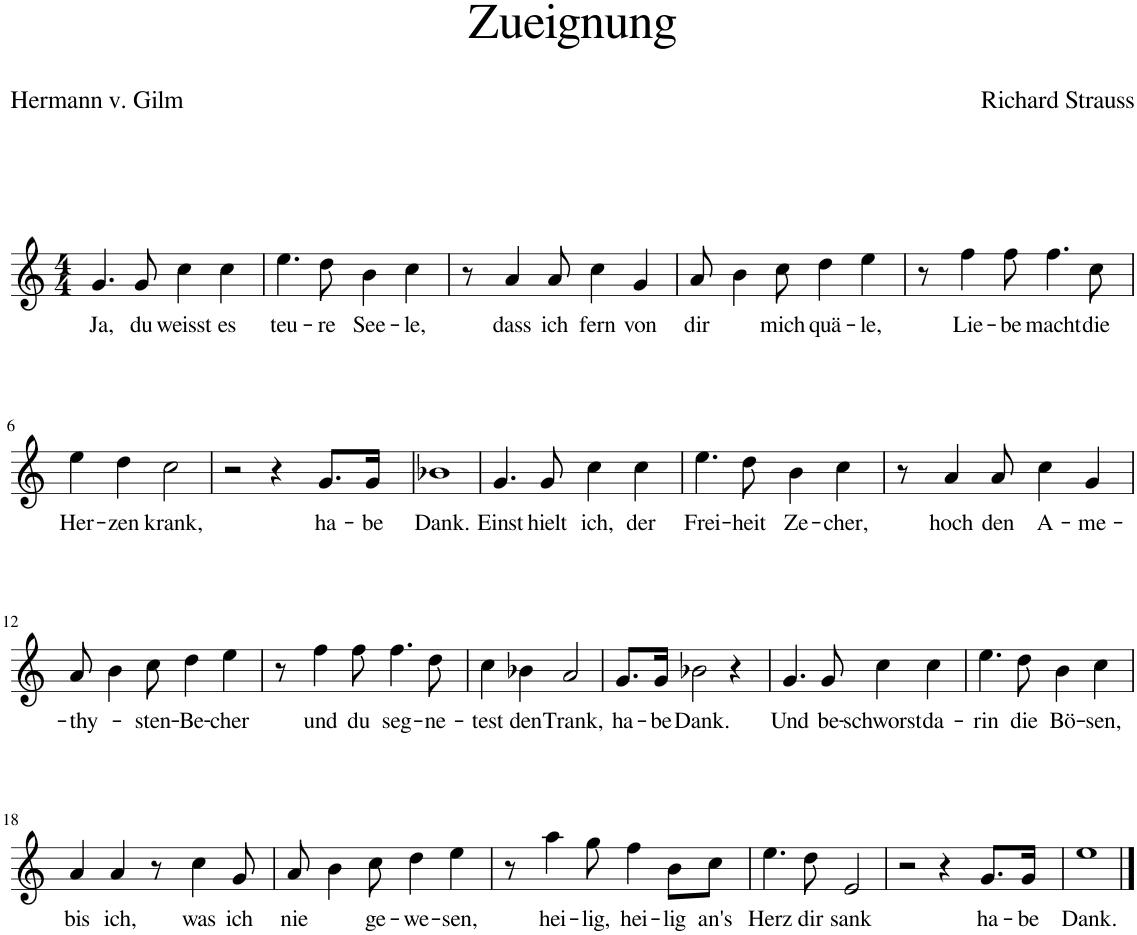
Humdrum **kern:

**kern	**text
*part1	*part1
*staff1	*staff1
*I"Piano	*
*I'Pno	*
*clefG2	*
*k[]	*
*M4/4	*
=1	=1
!	!LO:LY:b
4.g/	Ja,
!	!LO:LY:b
8g/	du
!	!LO:LY:b
4cc\	weisst
!	!LO:LY:b
4cc\	es
=2	=2
!	!LO:LY:b
4.ee\	teu-
!	!LO:LY:b
8dd\	-re
!	!LO:LY:b
4b\	See-
!	!LO:LY:b
4cc\	-le,
=3	=3
8r	.
!	!LO:LY:b
4a/	dass
!	!LO:LY:b
8a/	ich
!	!LO:LY:b
4cc\	fern
!	!LO:LY:b
4g/	von
=4	=4
!	!LO:LY:b
8a/	dir
4b\	.
!	!LO:LY:b
8cc\	mich
!	!LO:LY:b
4dd\	quä-
!	!LO:LY:b
4ee\	-le,
=5	=5
8r	.
!	!LO:LY:b
4ff\	Lie-
!	!LO:LY:b
8ff\	-be
!	!LO:LY:b
4.ff\	macht
!	!LO:LY:b
8cc\	die
!!LO:LB:g=z
=6	=6
!	!LO:LY:b
4ee\	Her-
!	!LO:LY:b
4dd\	-zen
!	!LO:LY:b
2cc\	krank,
=7	=7
2r	.
4r	.
!	!LO:LY:b
8.g/L	ha-
!	!LO:LY:b
16g/Jk	-be
=8	=8
!	!LO:LY:b
1b-X	Dank.
=9	=9
!	!LO:LY:b
4.g/	Einst
!	!LO:LY:b
8g/	hielt
!	!LO:LY:b
4cc\	ich,
!	!LO:LY:b
4cc\	der
=10	=10
!	!LO:LY:b
4.ee\	Frei-
!	!LO:LY:b
8dd\	-heit
!	!LO:LY:b
4b\	Ze-
!	!LO:LY:b
4cc\	-cher,
=11	=11
8r	.
!	!LO:LY:b
4a/	hoch
!	!LO:LY:b
8a/	den
!	!LO:LY:b
4cc\	A-
!	!LO:LY:b
4g/	-me-
!!LO:LB:g=z
=12	=12
!	!LO:LY:b
8a/	-thy-
4b\	.
!	!LO:LY:b
8cc\	-sten-
!	!LO:LY:b
4dd\	Be-
!	!LO:LY:b
4ee\	-cher
=13	=13
8r	.
!	!LO:LY:b
4ff\	und
!	!LO:LY:b
8ff\	du
!	!LO:LY:b
4.ff\	seg-
!	!LO:LY:b
8dd\	-ne-
=14	=14
!	!LO:LY:b
4cc\	-test
!	!LO:LY:b
4b-X\	den
!	!LO:LY:b
2a/	Trank,
=15	=15
!	!LO:LY:b
8.g/L	ha-
!	!LO:LY:b
16g/Jk	-be
!	!LO:LY:b
2b-X\	Dank.
4r	.
=16	=16
!	!LO:LY:b
4.g/	Und
!	!LO:LY:b
8g/	be-
!	!LO:LY:b
4cc\	-schworst
!	!LO:LY:b
4cc\	da-
=17	=17
!	!LO:LY:b
4.ee\	-rin
!	!LO:LY:b
8dd\	die
!	!LO:LY:b
4b\	Bö-
!	!LO:LY:b
4cc\	-sen,
!!LO:LB:g=z
=18	=18
!	!LO:LY:b
4a/	bis
!	!LO:LY:b
4a/	ich,
8r	.
!	!LO:LY:b
4cc\	was
!	!LO:LY:b
8g/	ich
=19	=19
!	!LO:LY:b
8a/	nie
4b\	.
!	!LO:LY:b
8cc\	ge-
!	!LO:LY:b
4dd\	-we-
!	!LO:LY:b
4ee\	-sen,
=20	=20
8r	.
!	!LO:LY:b
4aa\	hei-
!	!LO:LY:b
8gg\	-lig,
!	!LO:LY:b
4ff\	hei-
!	!LO:LY:b
8b\L	-lig
!	!LO:LY:b
8cc\J	an's
=21	=21
!	!LO:LY:b
4.ee\	Herz
!	!LO:LY:b
8dd\	dir
!	!LO:LY:b
2e/	sank
=22	=22
2r	.
4r	.
!	!LO:LY:b
8.g/L	ha-
!	!LO:LY:b
16g/Jk	-be
=23	=23
!	!LO:LY:b
1ee	Dank.
==	==
*-	*-
